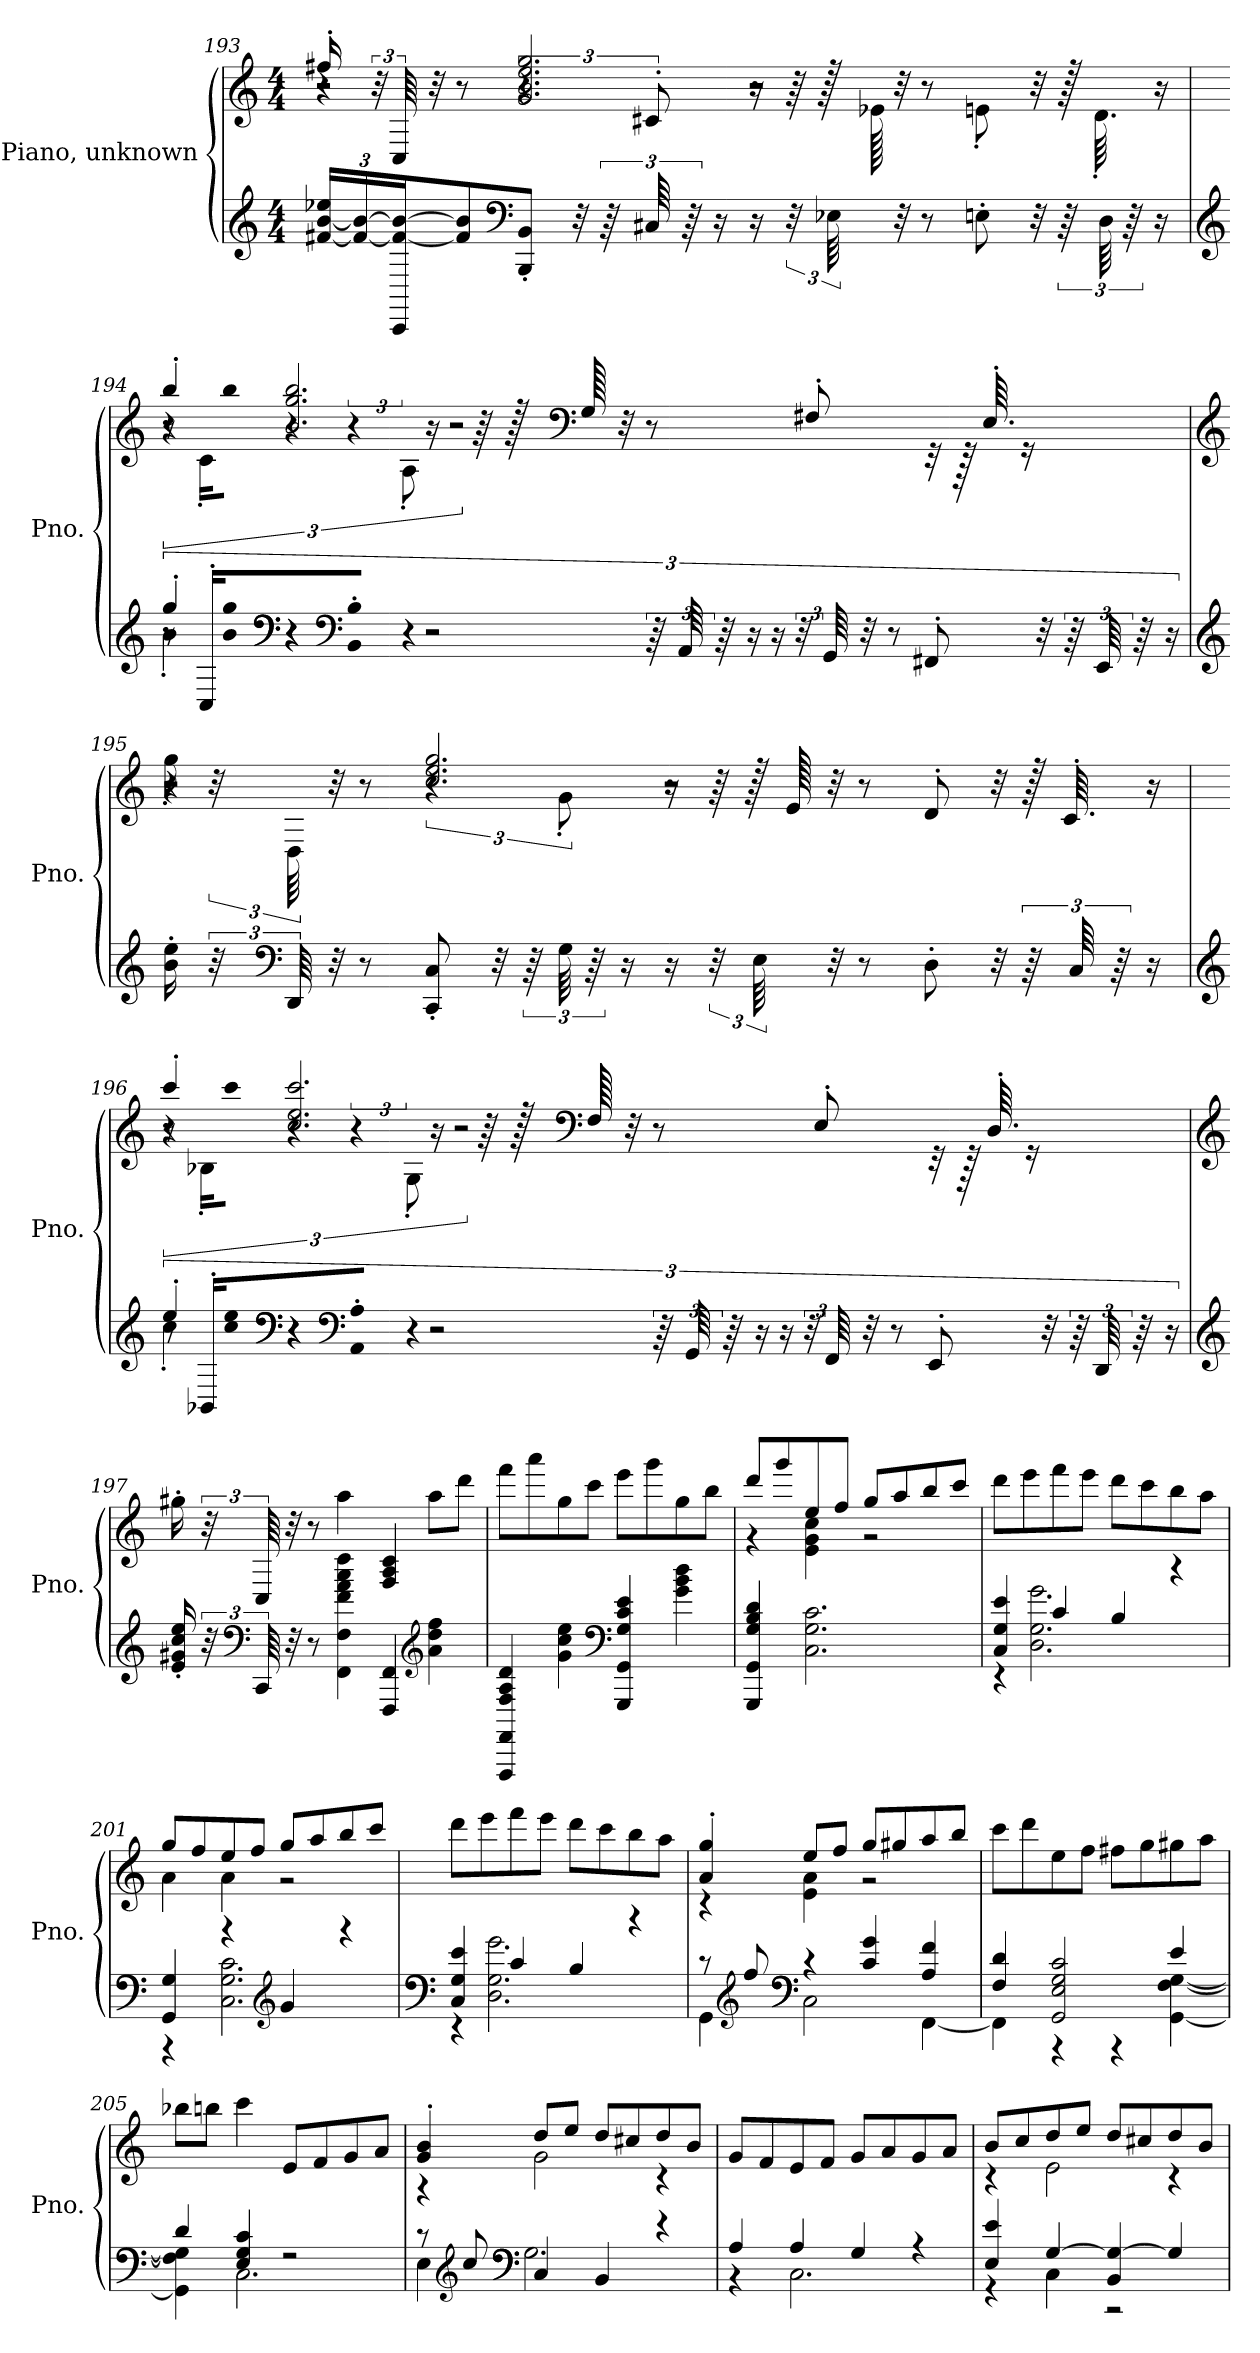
**kern	**kern
*part1	*part1
*staff2	*staff1
*I"Piano, unknown	*
*I'Pno.	*
!!LO:LB:g=z
*clefG2	*clefG2
*k[]	*k[]
*M4/4	*M4/4
*Xbrackettup	*
=193	=193
*	*^
*	*	*^
[24f#X/ [24b/ 24ee-X/LL	4r	2r	16ff#X'/
24f#/_ 24b/_	.	.	.
.	.	.	48r
24CC/ 24f#/_ 24b/_J	.	.	96C/
.	.	.	32r
8f#/] 8b/]	.	.	8r
*clefF4	*	*	*
8BBB/' 8BB/'J	2.g/ 2.b/ 2.ee/ 2.gg/	.	6r
32r	.	.	.
*brackettup	*	*	*
96r	.	.	.
96C#X/	.	.	12c#X'/
96r	.	.	.
16r	.	.	.
16r	.	16r	2r
48r	.	64r	.
.	.	128r	.
96E-X\	.	.	.
.	.	128e-X\	.
32r	.	32r	.
8r	.	8r	.
8En'\	.	8en'\	.
32r	.	32r	.
96r	.	128r	.
.	.	64.d'\	.
96D\	.	.	.
96r	.	.	.
16r	.	16r	.
!!LO:LB:g=z	!!	!!
=194	=194	=194	=194
*clefG2	*	*	*
*^	*	*	*
*	*^	*	*	*
4gg'/	4b'\	12r	4r	12r	4bb'/
.	.	24C'/KL	.	24c'\KL	.
.	.	8b/ 8gg/	.	8bb\J	.
*clefF4	*	*	*	*	*
4r	4r	8BB/' 8B/'J	2.b/ 2.gg/ 2.bb/	6r	4r
.	.	32r	.	.	.
.	.	96r	.	.	.
.	.	96AA/	.	12A'\	.
.	.	96r	.	.	.
.	.	16r	.	.	.
2r	2r	16r	.	2r	16r
.	.	48r	.	.	64r
.	.	.	.	.	128r
.	.	96GG/	.	.	.
*	*	*	*clefF4	*	*
.	.	.	.	.	128G/
.	.	32r	.	.	32r
.	.	8r	.	.	8r
.	.	8FF#X'/	.	.	8F#X'/
.	.	32r	.	.	32r
.	.	96r	.	.	128r
.	.	.	.	.	64.E'/
.	.	96EE/	.	.	.
.	.	96r	.	.	.
.	.	16r	.	.	16r
*v	*v	*v	*	*	*
!!LO:PB:g=z	!!	!!
=195	=195	=195	=195
*clefG2	*clefG2	*	*
16b\' 16ee\'	4r	16gg'\	2r
48r	.	48r	.
*clefF4	*	*	*
96DD/	.	96D\	.
32r	.	32r	.
8r	.	8r	.
8CC/' 8C/'	2.cc/ 2.ee/ 2.gg/	6r	.
32r	.	.	.
96r	.	.	.
96G\	.	12g'\	.
96r	.	.	.
16r	.	.	.
16r	.	2r	16r
48r	.	.	64r
.	.	.	128r
96E\	.	.	.
.	.	.	128e/
32r	.	.	32r
8r	.	.	8r
8D'\	.	.	8d'/
32r	.	.	32r
96r	.	.	128r
.	.	.	64.c'/
96C/	.	.	.
96r	.	.	.
16r	.	.	16r
!!LO:LB:g=z	!!	!!
=196	=196	=196	=196
*clefG2	*	*	*
*^	*	*	*
*	*^	*	*	*
4ee'/	4cc'\	12r	4r	12r	4ccc'/
.	.	24BB-X'/KL	.	24B-X'\KL	.
.	.	8cc/ 8ee/	.	8ccc\J	.
*clefF4	*	*	*	*	*
4r	4r	8AA/' 8A/'J	2.cc/ 2.ee/ 2.ccc/	6r	4r
.	.	32r	.	.	.
.	.	96r	.	.	.
.	.	96GG/	.	12G'\	.
.	.	96r	.	.	.
.	.	16r	.	.	.
2r	2r	16r	.	2r	16r
.	.	48r	.	.	64r
.	.	.	.	.	128r
.	.	96FF/	.	.	.
*	*	*	*clefF4	*	*
.	.	.	.	.	128F/
.	.	32r	.	.	32r
.	.	8r	.	.	8r
.	.	8EE'/	.	.	8E'/
.	.	32r	.	.	32r
.	.	96r	.	.	128r
.	.	.	.	.	64.D'/
.	.	96DD/	.	.	.
.	.	96r	.	.	.
.	.	16r	.	.	16r
*v	*v	*v	*	*	*
*	*v	*v	*v
=197	=197
*clefG2	*clefG2
16e/' 16g#X/' 16cc/' 16ee/'	16gg#X'\
48r	48r
*clefF4	*
96CC/	96C/
32r	32r
8r	8r
4FF\ 4F\ 4f\ 4a\ 4cc\ 4ff\	4aa\
4FFF/ 4FF/	4F/ 4A/ 4c/
*clefG2	*
4a\ 4dd\ 4ff\	8aa\L
.	8ddd\J
!!LO:LB:g=z
=198	=198
4FFF/ 4FF/ 4F/ 4A/ 4d/	8fff\L
.	8aaa\
4g\ 4cc\ 4ee\	8gg\
.	8ccc\J
*clefF4	*
4GGG/ 4GG/ 4G/ 4c/ 4e/	8eee\L
.	8ggg\
4g\ 4b\ 4dd\	8gg\
.	8bb\J
=199	=199
*	*^
4GGG/ 4GG/ 4G/ 4B/ 4d/	8ddd/L	4r
.	8ggg/	.
2.C\ 2.G\ 2.c\	8ee/	4e\ 4g\ 4cc\
.	8ff/J	.
.	8gg/L	2r
.	8aa/	.
.	8bb/	.
.	8ccc/J	.
*	*v	*v
=200	=200
*^	*
4C/ 4G/ 4e/	4r	8ddd\L
.	.	8eee\
4c/	2.D\ 2.G\ 2.g\	8fff\
.	.	8eee\J
4B/	.	8ddd\L
.	.	8ccc\
4r	.	8bb\
.	.	8aa\J
=201	=201	=201
*	*	*^
4GG/ 4G/	4r	8gg/L	4a\
.	.	8ff/	.
4r	2.C\ 2.G\ 2.c\	8ee/	4a\
.	.	8ff/J	.
*clefG2	*	*	*
4g/	.	8gg/L	2r
.	.	8aa/	.
4r	.	8bb/	.
.	.	8ccc/J	.
*	*	*v	*v
!!LO:LB:g=z
=202	=202	=202
*clefF4	*	*
4C/ 4G/ 4e/	4r	8ddd\L
.	.	8eee\
4c/	2.D\ 2.G\ 2.g\	8fff\
.	.	8eee\J
4B/	.	8ddd\L
.	.	8ccc\
4r	.	8bb\
.	.	8aa\J
=203	=203	=203
*	*	*^
8r	4GG\	4a/' 4gg/'	4r
*clefG2	*	*	*
8ff/	.	.	.
*clefF4	*	*	*
4r	2C\	8ee/L	4e\ 4a\
.	.	8ff/J	.
4c/ 4g/	.	8gg/L	2r
.	.	8gg#X/	.
4A/ 4f/	[4FF\	8aa/	.
.	.	8bb/J	.
*	*	*v	*v
=204	=204	=204
4F/ 4d/	4FF\]	8ccc\L
.	.	8ddd\
2GG/ 2E/ 2G/ 2c/	4r	8ee\
.	.	8ff\J
.	4r	8ff#X\L
.	.	8gg\
4e/	[4GG\ [4F\ [4G\	8gg#X\
.	.	8aa\J
=205	=205	=205
4d/	4GG\] 4F\] 4G\]	8bb-X\L
.	.	8bbn\J
4E/ 4G/ 4c/	2.C\	4ccc\
2r	.	8e/L
.	.	8f/
.	.	8g/
.	.	8a/J
!!LO:LB:g=z
=206	=206	=206
*	*	*^
8r	4E\	4g/' 4b/'	4r
*clefG2	*	*	*
8cc/	.	.	.
*clefF4	*	*	*
4C/	2.G\	8dd/L	2g\
.	.	8ee/J	.
4BB/	.	8dd/L	.
.	.	8cc#X/	.
4r	.	8dd/	4r
.	.	8b/J	.
*	*	*v	*v
=207	=207	=207
4A/	4r	8g/L
.	.	8f/
4A/	2.C\	8e/
.	.	8f/J
4G/	.	8g/L
.	.	8a/
4r	.	8g/
.	.	8a/J
=208	=208	=208
*	*	*^
4E/ 4e/	4r	8b/L	4r
.	.	8cc/	.
[4G/	4C\	8dd/	2e\
.	.	8ee/J	.
4BB/ 4G/_	2r	8dd/L	.
.	.	8cc#X/	.
4G/]	.	8dd/	4r
.	.	8b/J	.
*v	*v	*	*
*	*v	*v
=	=
*-	*-
